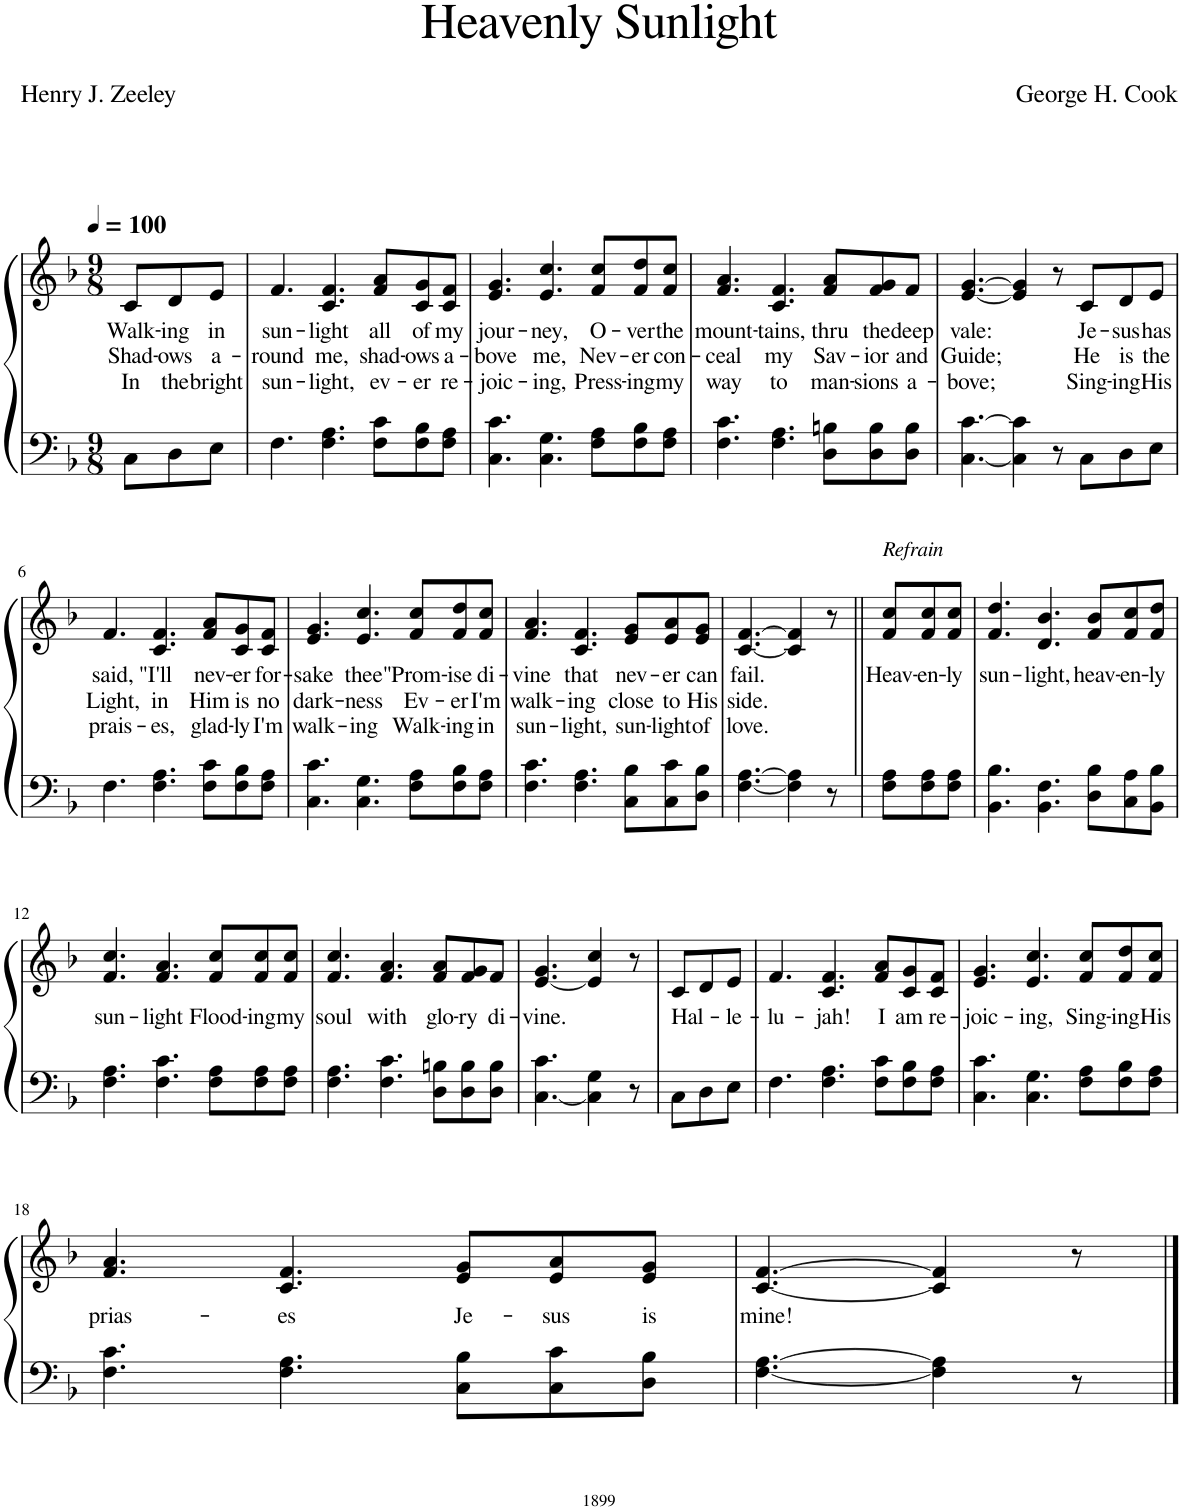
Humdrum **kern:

**kern	**kern	**text	**text	**text
*part1	*part1	*part1	*part1	*part1
*staff2	*staff1	*staff1	*staff1	*staff1
*I"Piano	*	*	*	*
*I'Pno.	*	*	*	*
*clefF4	*clefG2	*	*	*
*k[b-]	*k[b-]	*	*	*
*M9/8	*M9/8	*	*	*
*MM100	*MM100	*	*	*
=1	=1	=1	=1	=1
!	!	!LO:LY:b	!LO:LY:b	!LO:LY:b
8C\L	8c/L	Walk-	Shad-	In
!	!	!LO:LY:b	!LO:LY:b	!LO:LY:b
8D\	8d/	-ing	-ows	the
!	!	!LO:LY:b	!LO:LY:b	!LO:LY:b
8E\J	8e/J	in	a-	bright
=2	=2	=2	=2	=2
!	!	!LO:LY:b	!LO:LY:b	!LO:LY:b
4.F\	4.f/	sun-	-round	sun-
!	!	!LO:LY:b	!LO:LY:b	!LO:LY:b
4.F\ 4.A\	4.c/ 4.f/	-light	me,	-light,
!	!	!LO:LY:b	!LO:LY:b	!LO:LY:b
8F\ 8c\L	8f/ 8a/L	all	shad-	ev-
!	!	!LO:LY:b	!LO:LY:b	!LO:LY:b
8F\ 8B-\	8c/ 8g/	of	-ows	-er
!	!	!LO:LY:b	!LO:LY:b	!LO:LY:b
8F\ 8A\J	8c/ 8f/J	my	a-	re-
=3	=3	=3	=3	=3
!	!	!LO:LY:b	!LO:LY:b	!LO:LY:b
4.C\ 4.c\	4.e/ 4.g/	jour-	-bove	-joic-
!	!	!LO:LY:b	!LO:LY:b	!LO:LY:b
4.C\ 4.G\	4.e/ 4.cc/	-ney,	me,	-ing,
!	!	!LO:LY:b	!LO:LY:b	!LO:LY:b
8F\ 8A\L	8f/ 8cc/L	O-	Nev-	Press-
!	!	!LO:LY:b	!LO:LY:b	!LO:LY:b
8F\ 8B-\	8f/ 8dd/	-ver	-er	-ing
!	!	!LO:LY:b	!LO:LY:b	!LO:LY:b
8F\ 8A\J	8f/ 8cc/J	the	con-	my
=4	=4	=4	=4	=4
!	!	!LO:LY:b	!LO:LY:b	!LO:LY:b
4.F\ 4.c\	4.f/ 4.a/	mount-	-ceal	way
!	!	!LO:LY:b	!LO:LY:b	!LO:LY:b
4.F\ 4.A\	4.c/ 4.f/	-tains,	my	to
!	!	!LO:LY:b	!LO:LY:b	!LO:LY:b
8D\ 8Bn\L	8f/ 8a/L	thru	Sav-	man-
!	!	!LO:LY:b	!LO:LY:b	!LO:LY:b
8D\ 8B\	8f/ 8g/	the	-ior	-sions
!	!	!LO:LY:b	!LO:LY:b	!LO:LY:b
8D\ 8B\J	8f/J	deep	and	a-
=5	=5	=5	=5	=5
!	!	!LO:LY:b	!LO:LY:b	!LO:LY:b
[4.C\ [4.c\	[4.e/ [4.g/	vale:	Guide;	-bove;
4C\] 4c\]	4e/] 4g/]	.	.	.
8r	8r	.	.	.
!	!	!LO:LY:b	!LO:LY:b	!LO:LY:b
8C\L	8c/L	Je-	He	Sing-
!	!	!LO:LY:b	!LO:LY:b	!LO:LY:b
8D\	8d/	-sus	is	-ing
!	!	!LO:LY:b	!LO:LY:b	!LO:LY:b
8E\J	8e/J	has	the	His
!!LO:LB:g=z
=6	=6	=6	=6	=6
!	!	!LO:LY:b	!LO:LY:b	!LO:LY:b
4.F\	4.f/	said,	Light,	prais-
!	!	!LO:LY:b	!LO:LY:b	!LO:LY:b
4.F\ 4.A\	4.c/ 4.f/	"I'll	in	-es,
!	!	!LO:LY:b	!LO:LY:b	!LO:LY:b
8F\ 8c\L	8f/ 8a/L	nev-	Him	glad-
!	!	!LO:LY:b	!LO:LY:b	!LO:LY:b
8F\ 8B-\	8c/ 8g/	-er	is	-ly
!	!	!LO:LY:b	!LO:LY:b	!LO:LY:b
8F\ 8A\J	8c/ 8f/J	for-	no	I'm
=7	=7	=7	=7	=7
!	!	!LO:LY:b	!LO:LY:b	!LO:LY:b
4.C\ 4.c\	4.e/ 4.g/	-sake	dark-	walk-
!	!	!LO:LY:b	!LO:LY:b	!LO:LY:b
4.C\ 4.G\	4.e/ 4.cc/	thee"	-ness	-ing
!	!	!LO:LY:b	!LO:LY:b	!LO:LY:b
8F\ 8A\L	8f/ 8cc/L	Prom-	Ev-	Walk-
!	!	!LO:LY:b	!LO:LY:b	!LO:LY:b
8F\ 8B-\	8f/ 8dd/	-ise	-er	-ing
!	!	!LO:LY:b	!LO:LY:b	!LO:LY:b
8F\ 8A\J	8f/ 8cc/J	di-	I'm	in
=8	=8	=8	=8	=8
!	!	!LO:LY:b	!LO:LY:b	!LO:LY:b
4.F\ 4.c\	4.f/ 4.a/	-vine	walk-	sun-
!	!	!LO:LY:b	!LO:LY:b	!LO:LY:b
4.F\ 4.A\	4.c/ 4.f/	that	-ing	-light,
!	!	!LO:LY:b	!LO:LY:b	!LO:LY:b
8C\ 8B-\L	8e/ 8g/L	nev-	close	sun-
!	!	!LO:LY:b	!LO:LY:b	!LO:LY:b
8C\ 8c\	8e/ 8a/	-er	to	-light
!	!	!LO:LY:b	!LO:LY:b	!LO:LY:b
8D\ 8B-\J	8e/ 8g/J	can	His	of
=9	=9	=9	=9	=9
!	!	!LO:LY:b	!LO:LY:b	!LO:LY:b
[4.F\ [4.A\	[4.c/ [4.f/	fail.	side.	love.
4F\] 4A\]	4c/] 4f/]	.	.	.
8r	8r	.	.	.
=10||	=10||	=10||	=10||	=10||
!	!LO:TX:a:i:t=Refrain	!	!	!
!	!	!LO:LY:b	!	!
8F\ 8A\L	8f/ 8cc/L	Heav-	.	.
!	!	!LO:LY:b	!	!
8F\ 8A\	8f/ 8cc/	-en-	.	.
!	!	!LO:LY:b	!	!
8F\ 8A\J	8f/ 8cc/J	-ly	.	.
=11	=11	=11	=11	=11
!	!	!LO:LY:b	!	!
4.BB-\ 4.B-\	4.f/ 4.dd/	sun-	.	.
!	!	!LO:LY:b	!	!
4.BB-\ 4.F\	4.d/ 4.b-/	-light,	.	.
!	!	!LO:LY:b	!	!
8D\ 8B-\L	8f/ 8b-/L	heav-	.	.
!	!	!LO:LY:b	!	!
8C\ 8A\	8f/ 8cc/	-en-	.	.
!	!	!LO:LY:b	!	!
8BB-\ 8B-\J	8f/ 8dd/J	-ly	.	.
!!LO:LB:g=z
=12	=12	=12	=12	=12
!	!	!LO:LY:b	!	!
4.F\ 4.A\	4.f/ 4.cc/	sun-	.	.
!	!	!LO:LY:b	!	!
4.F\ 4.c\	4.f/ 4.a/	-light	.	.
!	!	!LO:LY:b	!	!
8F\ 8A\L	8f/ 8cc/L	Flood-	.	.
!	!	!LO:LY:b	!	!
8F\ 8A\	8f/ 8cc/	-ing	.	.
!	!	!LO:LY:b	!	!
8F\ 8A\J	8f/ 8cc/J	my	.	.
=13	=13	=13	=13	=13
!	!	!LO:LY:b	!	!
4.F\ 4.A\	4.f/ 4.cc/	soul	.	.
!	!	!LO:LY:b	!	!
4.F\ 4.c\	4.f/ 4.a/	with	.	.
!	!	!LO:LY:b	!	!
8D\ 8Bn\L	8f/ 8a/L	glo-	.	.
!	!	!LO:LY:b	!	!
8D\ 8B\	8f/ 8g/	-ry	.	.
!	!	!LO:LY:b	!	!
8D\ 8B\J	8f/J	di-	.	.
=14	=14	=14	=14	=14
!	!	!LO:LY:b	!	!
[4.C\ 4.c\	[4.e/ 4.g/	-vine.	.	.
4C\] 4G\	4e/] 4cc/	.	.	.
8r	8r	.	.	.
=15	=15	=15	=15	=15
!	!	!LO:LY:b	!	!
8C\L	8c/L	Hal-	.	.
8D\	8d/	.	.	.
!	!	!LO:LY:b	!	!
8E\J	8e/J	le-	.	.
=16	=16	=16	=16	=16
!	!	!LO:LY:b	!	!
4.F\	4.f/	-lu-	.	.
!	!	!LO:LY:b	!	!
4.F\ 4.A\	4.c/ 4.f/	-jah!	.	.
!	!	!LO:LY:b	!	!
8F\ 8c\L	8f/ 8a/L	I	.	.
!	!	!LO:LY:b	!	!
8F\ 8B-\	8c/ 8g/	am	.	.
!	!	!LO:LY:b	!	!
8F\ 8A\J	8c/ 8f/J	re-	.	.
=17	=17	=17	=17	=17
!	!	!LO:LY:b	!	!
4.C\ 4.c\	4.e/ 4.g/	-joic-	.	.
!	!	!LO:LY:b	!	!
4.C\ 4.G\	4.e/ 4.cc/	-ing,	.	.
!	!	!LO:LY:b	!	!
8F\ 8A\L	8f/ 8cc/L	Sing-	.	.
!	!	!LO:LY:b	!	!
8F\ 8B-\	8f/ 8dd/	-ing	.	.
!	!	!LO:LY:b	!	!
8F\ 8A\J	8f/ 8cc/J	His	.	.
!!LO:LB:g=z
=18	=18	=18	=18	=18
!	!	!LO:LY:b	!	!
4.F\ 4.c\	4.f/ 4.a/	prias-	.	.
!	!	!LO:LY:b	!	!
4.F\ 4.A\	4.c/ 4.f/	-es	.	.
!	!	!LO:LY:b	!	!
8C\ 8B-\L	8e/ 8g/L	Je-	.	.
!	!	!LO:LY:b	!	!
8C\ 8c\	8e/ 8a/	-sus	.	.
!	!	!LO:LY:b	!	!
8D\ 8B-\J	8e/ 8g/J	is	.	.
=19	=19	=19	=19	=19
!	!	!LO:LY:b	!	!
[4.F\ [4.A\	[4.c/ [4.f/	mine!	.	.
4F\] 4A\]	4c/] 4f/]	.	.	.
8r	8r	.	.	.
==	==	==	==	==
*-	*-	*-	*-	*-
